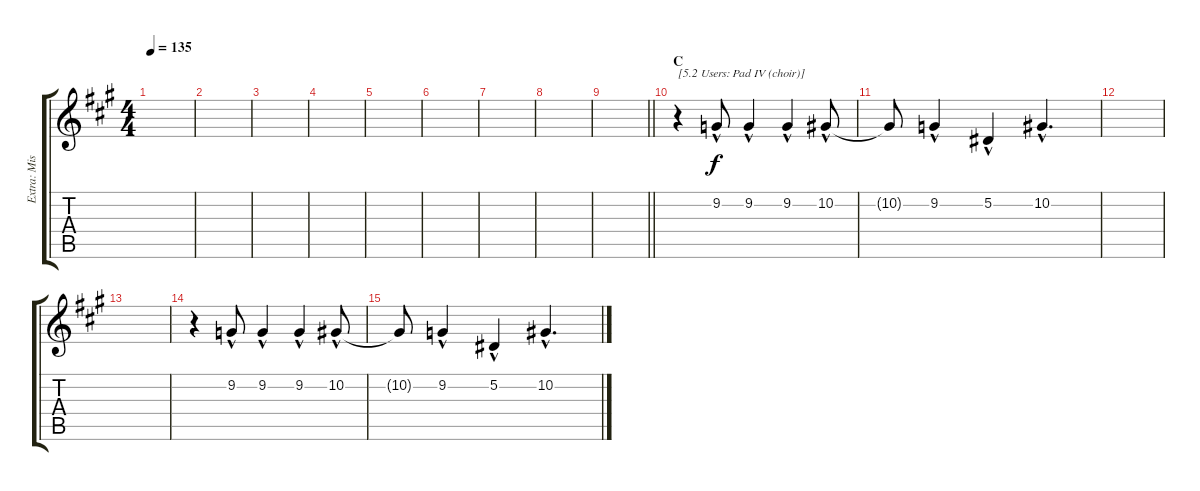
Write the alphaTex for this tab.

\track ("Extra: Misc" "Extra: Mis") {instrument pad4choir}
\staff {score tabs}
\tuning (Eb4 Bb3 Gb3 Db3 Ab2 Eb2) {hide}
\ts (4 4)
\tempo 135
\clef g2
\ks a
|
|
|
|
|
|
|
|
\barLineRight lightlight
|
\section ("" "C")
r.4{txt "[5.2 Users: Pad IV (choir)]"} 9.2{hac}.8 9.2{hac}.4 9.2{hac}.4 10.2{hac}.8 |
10.2{t}.8 9.2{hac}.4 5.2{hac}.4 10.2{hac}.4{d} |
|
|
r.4 9.2{hac}.8 9.2{hac}.4 9.2{hac}.4 10.2{hac}.8 |
10.2{t}.8 9.2{hac}.4 5.2{hac}.4 10.2{hac}.4{d}
